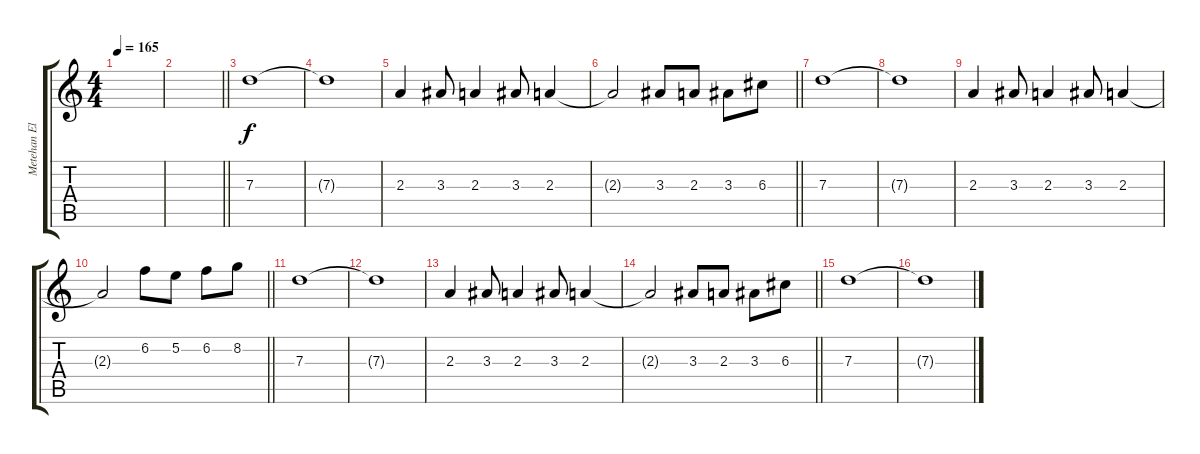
\track ("Metehan Elbasan" "Metehan El") {instrument acousticguitarnylon}
\staff {score tabs}
\tuning (E4 B3 G3 D3 A2 E2) {hide}
\ts (4 4)
\tempo 165
\clef g2
\ks c
|
\barLineRight lightlight
|
7.3.1 |
7.3{t}.1 |
2.3.4 3.3.8 2.3.4 3.3.8 2.3.4 |
\barLineRight lightlight
2.3{t}.2 3.3.8 2.3.8 3.3.8 6.3.8 |
7.3.1 |
7.3{t}.1 |
2.3.4 3.3.8 2.3.4 3.3.8 2.3.4 |
\barLineRight lightlight
2.3{t}.2 6.2.8 5.2.8 6.2.8 8.2.8 |
7.3.1 |
7.3{t}.1 |
2.3.4 3.3.8 2.3.4 3.3.8 2.3.4 |
\barLineRight lightlight
2.3{t}.2 3.3.8 2.3.8 3.3.8 6.3.8 |
7.3.1 |
7.3{t}.1
